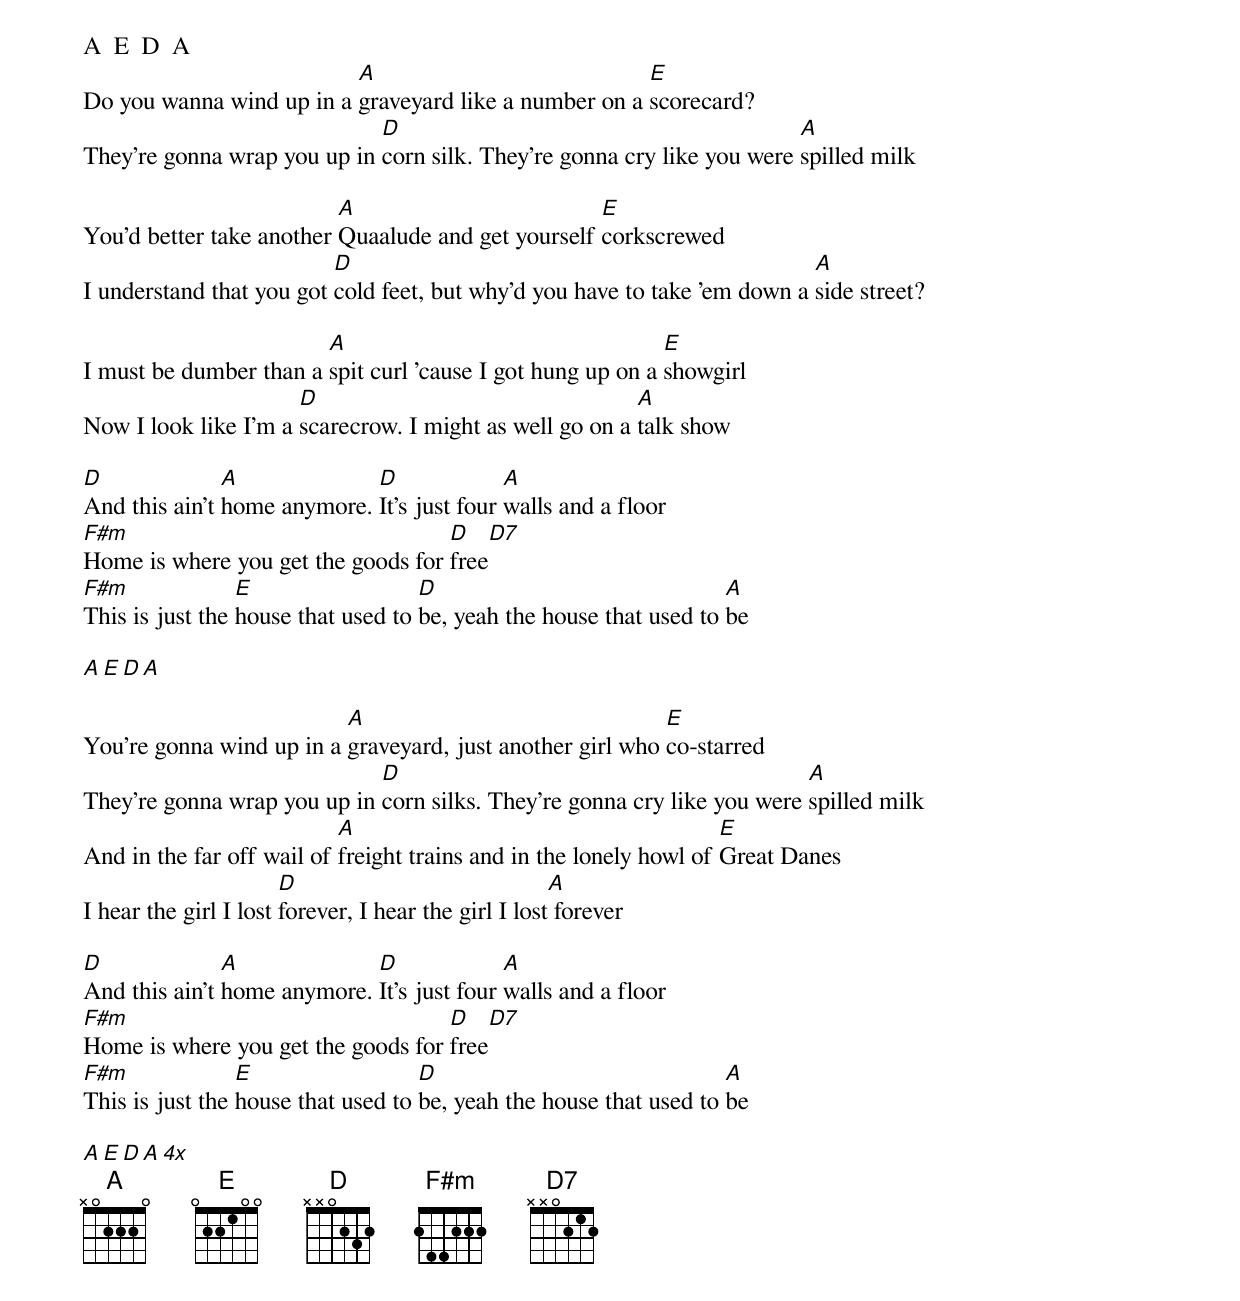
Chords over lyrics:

A  E  D  A
                          A                            E
Do you wanna wind up in a graveyard like a number on a scorecard?
                             D                                          A
They're gonna wrap you up in corn silk. They're gonna cry like you were spilled milk

                          A                         E
You'd better take another Quaalude and get yourself corkscrewed
                          D                                                A
I understand that you got cold feet, but why'd you have to take 'em down a side street?

                        A                                   E
I must be dumber than a spit curl 'cause I got hung up on a showgirl
                      D                                  A
Now I look like I'm a scarecrow. I might as well go on a talk show

D              A             D              A
And this ain't home anymore. It's just four walls and a floor
F#m                                 D   D7
Home is where you get the goods for free
F#m              E                  D                               A
This is just the house that used to be, yeah the house that used to be

A  E  D  A

                          A                                E
You're gonna wind up in a graveyard, just another girl who co-starred
                             D                                           A
They're gonna wrap you up in corn silks. They're gonna cry like you were spilled milk
                           A                                        E
And in the far off wail of freight trains and in the lonely howl of Great Danes
                       D                              A
I hear the girl I lost forever, I hear the girl I lost forever

D              A             D              A
And this ain't home anymore. It's just four walls and a floor
F#m                                 D   D7
Home is where you get the goods for free
F#m              E                  D                               A
This is just the house that used to be, yeah the house that used to be

A  E  D  A 4x
